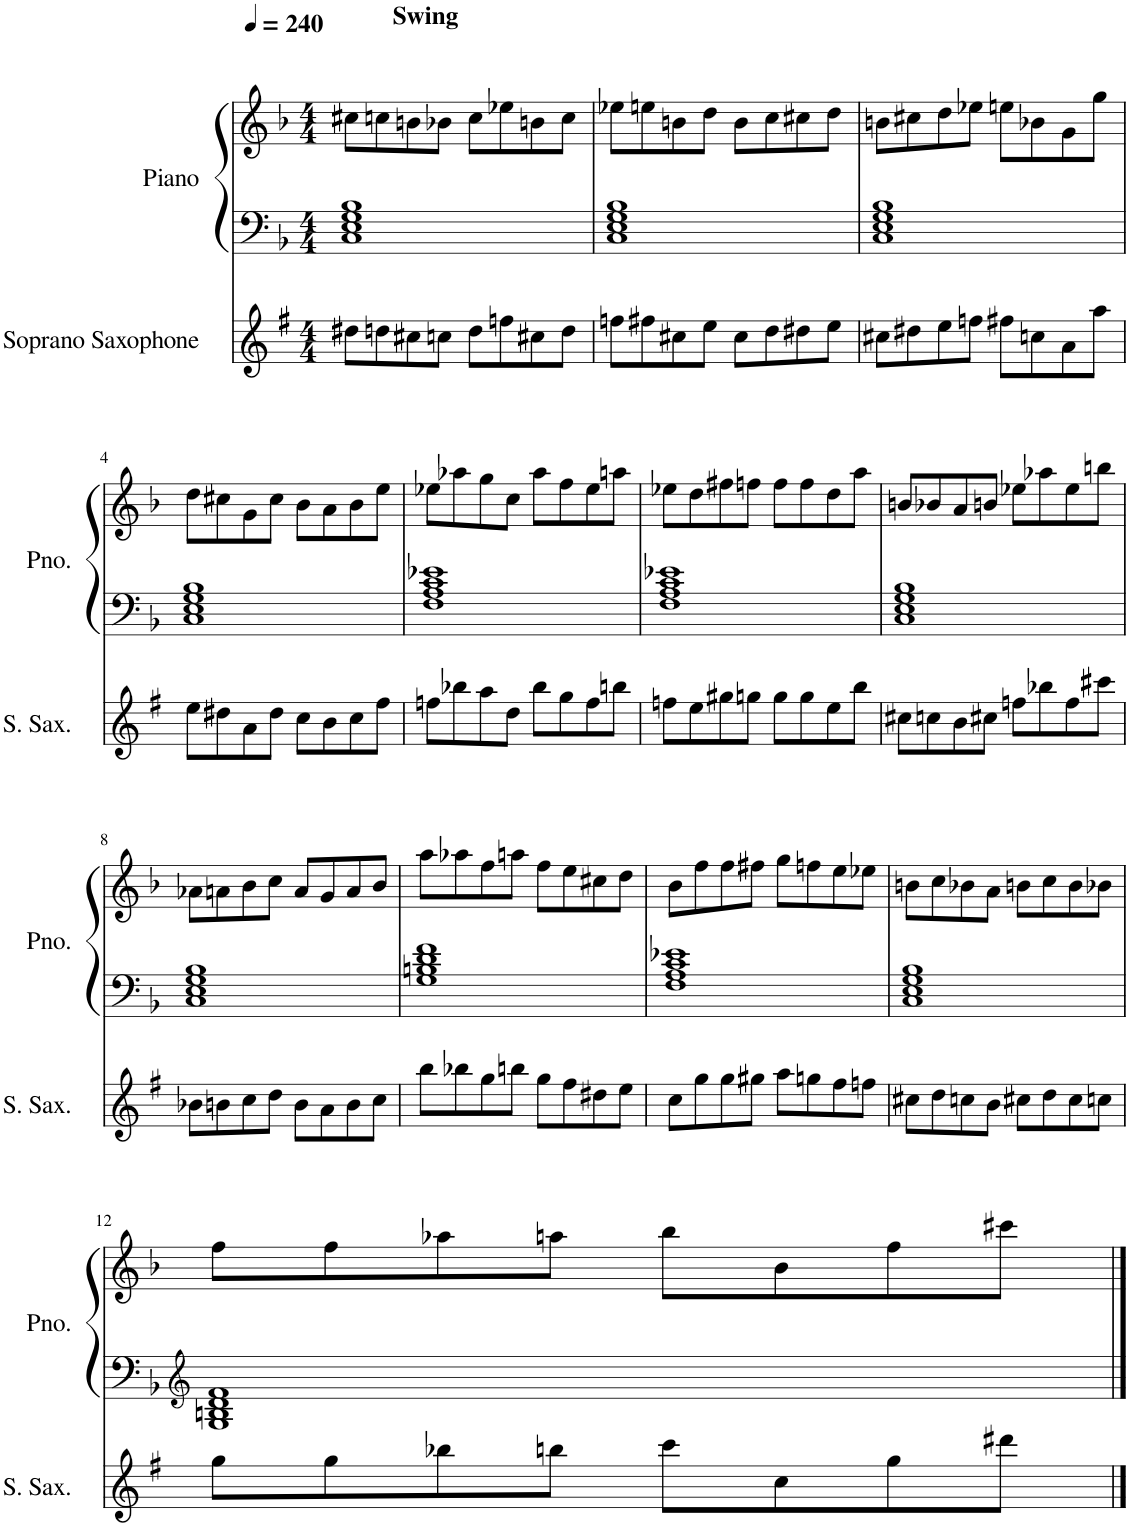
**kern	**kern	**kern
*part2	*part1	*part1
*staff3	*staff2	*staff1
*I"Soprano Saxophone	*I"Piano	*
*I'S. Sax.	*I'Pno.	*
*clefG2	*clefF4	*clefG2
*Trd1c2	*	*
*k[f#]	*k[b-]	*k[b-]
*M4/4	*M4/4	*M4/4
*MM240	*MM240	*MM240
=1	=1	=1
!	!	!LO:TX:a:B:t=Swing
8dd#X\L	1C 1E 1G 1B-	8cc#X\L
8ddn\	.	8ccn\
8cc#X\	.	8bn\
8ccn\J	.	8b-X\J
8dd\L	.	8cc\L
8ffn\	.	8ee-X\
8cc#X\	.	8bn\
8dd\J	.	8cc\J
=2	=2	=2
8ffn\L	1C 1E 1G 1B-	8ee-X\L
8ff#X\	.	8een\
8cc#X\	.	8bn\
8ee\J	.	8dd\J
8cc#\L	.	8b\L
8dd\	.	8cc\
8dd#X\	.	8cc#X\
8ee\J	.	8dd\J
=3	=3	=3
8cc#X\L	1C 1E 1G 1B-	8bn\L
8dd#X\	.	8cc#X\
8ee\	.	8dd\
8ffn\J	.	8ee-X\J
8ff#X\L	.	8een\L
8ccn\	.	8b-X\
8a\	.	8g\
8aa\J	.	8gg\J
!!LO:LB:g=z
=4	=4	=4
8ee\L	1C 1E 1G 1B-	8dd\L
8dd#X\	.	8cc#X\
8a\	.	8g\
8dd#\J	.	8cc#\J
8cc\L	.	8b-\L
8b\	.	8a\
8cc\	.	8b-\
8ff#\J	.	8ee\J
=5	=5	=5
8ffn\L	1F 1A 1c 1e-X	8ee-X\L
8bb-X\	.	8aa-X\
8aa\	.	8gg\
8dd\J	.	8cc\J
8bb-\L	.	8aa-\L
8gg\	.	8ff\
8ff\	.	8ee-\
8bbn\J	.	8aan\J
=6	=6	=6
8ffn\L	1F 1A 1c 1e-X	8ee-X\L
8ee\	.	8dd\
8gg#X\	.	8ff#X\
8ggn\J	.	8ffn\J
8gg\L	.	8ff\L
8gg\	.	8ff\
8ee\	.	8dd\
8bb\J	.	8aa\J
=7	=7	=7
8cc#X\L	1C 1E 1G 1B-	8bn/L
8ccn\	.	8b-X/
8b\	.	8a/
8cc#X\J	.	8bn/J
8ffn\L	.	8ee-X\L
8bb-X\	.	8aa-X\
8ff\	.	8ee-\
8ccc#X\J	.	8bbn\J
!!LO:LB:g=z
=8	=8	=8
8b-X\L	1C 1E 1G 1B-	8a-X\L
8bn\	.	8an\
8cc\	.	8b-\
8dd\J	.	8cc\J
8b\L	.	8a/L
8a\	.	8g/
8b\	.	8a/
8cc\J	.	8b-/J
=9	=9	=9
8bb\L	1G 1Bn 1d 1f	8aa\L
8bb-X\	.	8aa-X\
8gg\	.	8ff\
8bbn\J	.	8aan\J
8gg\L	.	8ff\L
8ff#\	.	8ee\
8dd#X\	.	8cc#X\
8ee\J	.	8dd\J
=10	=10	=10
8cc\L	1F 1A 1c 1e-X	8b-\L
8gg\	.	8ff\
8gg\	.	8ff\
8gg#X\J	.	8ff#X\J
8aa\L	.	8gg\L
8ggn\	.	8ffn\
8ff#\	.	8ee\
8ffn\J	.	8ee-X\J
=11	=11	=11
8cc#X\L	1C 1E 1G 1B-	8bn\L
8dd\	.	8cc\
8ccn\	.	8b-X\
8b\J	.	8a\J
8cc#X\L	.	8bn\L
8dd\	.	8cc\
8cc#\	.	8b\
8ccn\J	.	8b-X\J
!!LO:LB:g=z
=12	=12	=12
*	*clefG2	*
8gg\L	1G 1Bn 1d 1f	8ff\L
8gg\	.	8ff\
8bb-X\	.	8aa-X\
8bbn\J	.	8aan\J
8ccc\L	.	8bb-\L
8cc\	.	8b-\
8gg\	.	8ff\
8ddd#X\J	.	8ccc#X\J
==	==	==
*-	*-	*-
